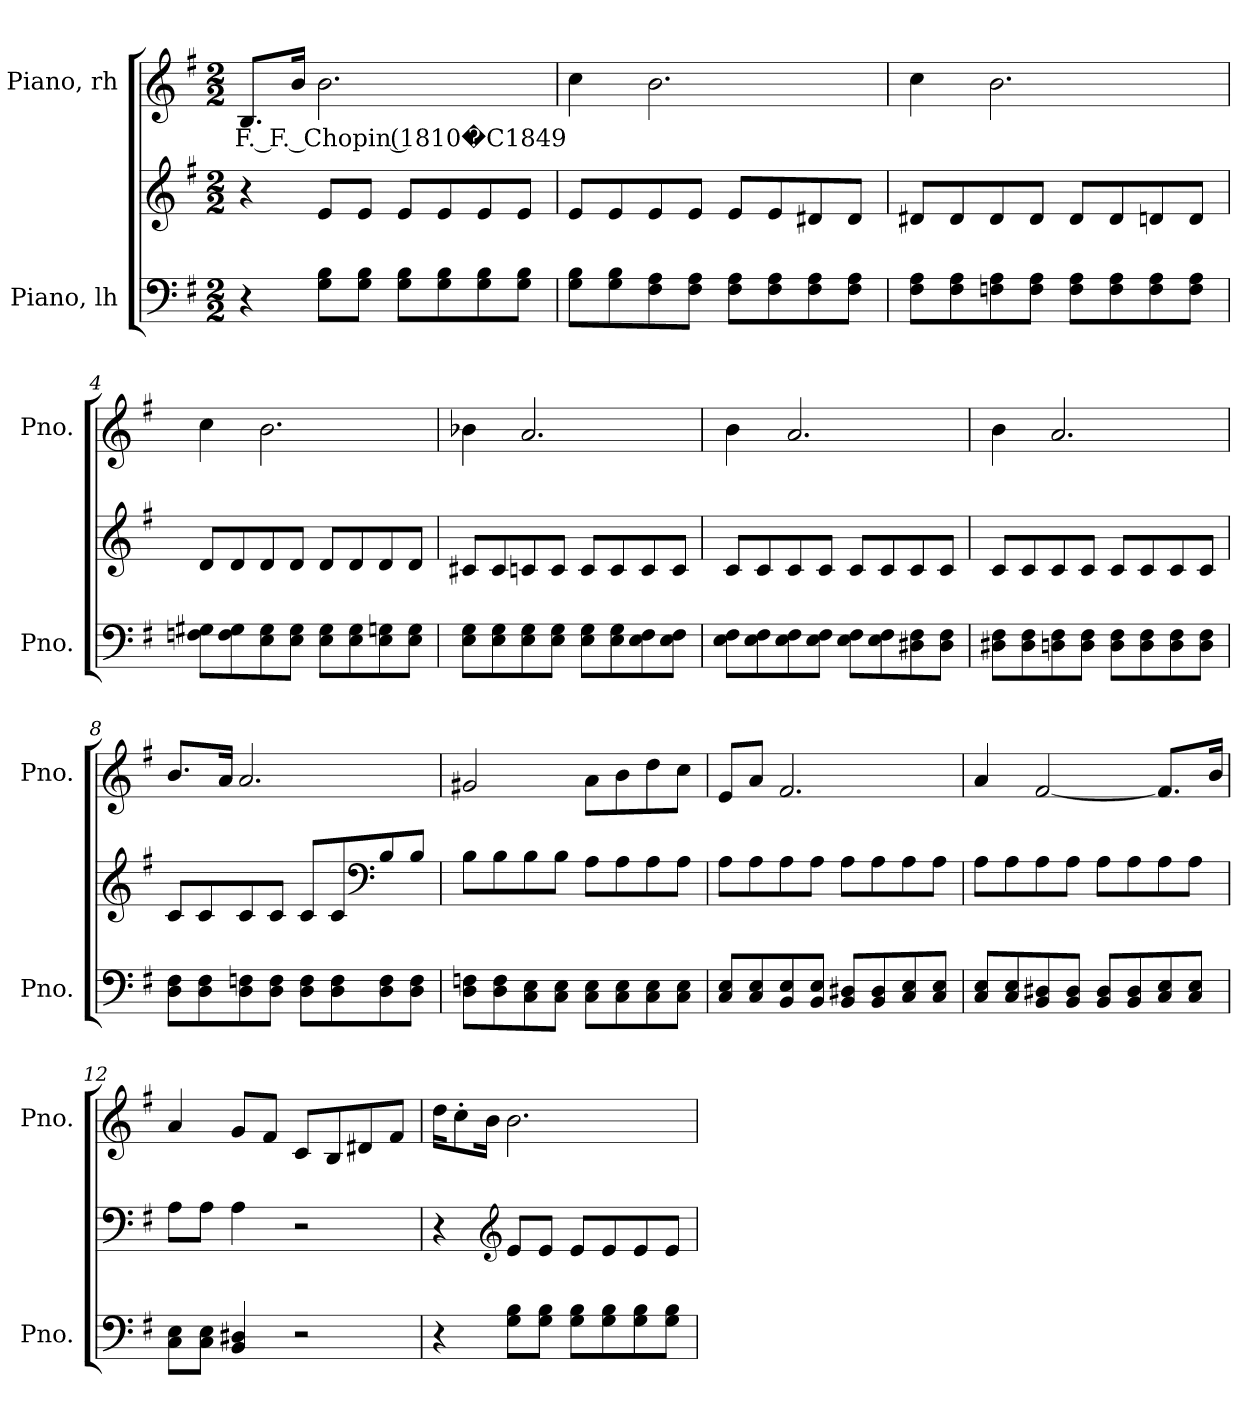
**kern	**kern	**kern	**text
*part2	*part2	*part1	*part1
*staff3	*staff2	*staff1	*staff1
*I"Piano, lh	*	*I"Piano, rh	*
*I'Pno.	*	*I'Pno.	*
*clefF4	*clefG2	*clefG2	*
*k[f#]	*k[f#]	*k[f#]	*
*M2/2	*M2/2	*M2/2	*
*MM72	*MM72	*MM72	*
=1	=1	=1	=1
!	!	!	!LO:LY:b
4r	4r	8.B/L	F. F. Chopin (1810�C1849
.	.	16b/Jk	.
8G\ 8B\L	8e/L	2.b\	.
8G\ 8B\J	8e/J	.	.
8G\ 8B\L	8e/L	.	.
8G\ 8B\	8e/	.	.
8G\ 8B\	8e/	.	.
8G\ 8B\J	8e/J	.	.
=2	=2	=2	=2
8G\ 8B\L	8e/L	4cc\	.
8G\ 8B\	8e/	.	.
8F#\ 8A\	8e/	2.b\	.
8F#\ 8A\J	8e/J	.	.
8F#\ 8A\L	8e/L	.	.
8F#\ 8A\	8e/	.	.
8F#\ 8A\	8d#X/	.	.
8F#\ 8A\J	8d#/J	.	.
!!LO:LB:g=z
=3	=3	=3	=3
8F#\ 8A\L	8d#X/L	4cc\	.
8F#\ 8A\	8d#/	.	.
8Fn\ 8A\	8d#/	2.b\	.
8F\ 8A\J	8d#/J	.	.
8F\ 8A\L	8d#/L	.	.
8F\ 8A\	8d#/	.	.
8F\ 8A\	8dn/	.	.
8F\ 8A\J	8d/J	.	.
=4	=4	=4	=4
8Fn\ 8G#X\L	8d/L	4cc\	.
8F\ 8G#\	8d/	.	.
8E\ 8G#\	8d/	2.b\	.
8E\ 8G#\J	8d/J	.	.
8E\ 8G#\L	8d/L	.	.
8E\ 8G#\	8d/	.	.
8E\ 8Gn\	8d/	.	.
8E\ 8G\J	8d/J	.	.
=5	=5	=5	=5
8E\ 8G\L	8c#X/L	4b-X\	.
8E\ 8G\	8c#/	.	.
8E\ 8G\	8cn/	2.a/	.
8E\ 8G\J	8c/J	.	.
8E\ 8G\L	8c/L	.	.
8E\ 8G\	8c/	.	.
8E\ 8F#\	8c/	.	.
8E\ 8F#\J	8c/J	.	.
!!LO:LB:g=z
=6	=6	=6	=6
8E\ 8F#\L	8c/L	4b\	.
8E\ 8F#\	8c/	.	.
8E\ 8F#\	8c/	2.a/	.
8E\ 8F#\J	8c/J	.	.
8E\ 8F#\L	8c/L	.	.
8E\ 8F#\	8c/	.	.
8D#X\ 8F#\	8c/	.	.
8D#\ 8F#\J	8c/J	.	.
=7	=7	=7	=7
8D#X\ 8F#\L	8c/L	4b\	.
8D#\ 8F#\	8c/	.	.
8Dn\ 8F#\	8c/	2.a/	.
8D\ 8F#\J	8c/J	.	.
8D\ 8F#\L	8c/L	.	.
8D\ 8F#\	8c/	.	.
8D\ 8F#\	8c/	.	.
8D\ 8F#\J	8c/J	.	.
=8	=8	=8	=8
8D\ 8F#\L	8c/L	8.b/L	.
8D\ 8F#\	8c/	.	.
.	.	16a/Jk	.
8D\ 8Fn\	8c/	2.a/	.
8D\ 8F\J	8c/J	.	.
8D\ 8F\L	8c/L	.	.
8D\ 8F\	8c/	.	.
*	*clefF4	*	*
8D\ 8F\	8B/	.	.
8D\ 8F\J	8B/J	.	.
!!LO:LB:g=z
=9	=9	=9	=9
8D\ 8Fn\L	8B\L	2g#X/	.
8D\ 8F\	8B\	.	.
8C\ 8E\	8B\	.	.
8C\ 8E\J	8B\J	.	.
8C\ 8E\L	8A\L	8a\L	.
8C\ 8E\	8A\	8b\	.
8C\ 8E\	8A\	8dd\	.
8C\ 8E\J	8A\J	8cc\J	.
=10	=10	=10	=10
8C/ 8E/L	8A\L	8e/L	.
8C/ 8E/	8A\	8a/J	.
8BB/ 8E/	8A\	2.f#/	.
8BB/ 8E/J	8A\J	.	.
8BB/ 8D#X/L	8A\L	.	.
8BB/ 8D#/	8A\	.	.
8C/ 8E/	8A\	.	.
8C/ 8E/J	8A\J	.	.
=11	=11	=11	=11
8C/ 8E/L	8A\L	4a/	.
8C/ 8E/	8A\	.	.
8BB/ 8D#X/	8A\	[2f#/	.
8BB/ 8D#/J	8A\J	.	.
8BB/ 8D#/L	8A\L	.	.
8BB/ 8D#/	8A\	.	.
8C/ 8E/	8A\	8.f#/L]	.
8C/ 8E/J	8A\J	.	.
.	.	16b/Jk	.
=12	=12	=12	=12
8C\ 8E\L	8A\L	4a/	.
8C\ 8E\J	8A\J	.	.
4BB/ 4D#X/	4A\	8g/L	.
.	.	8f#/J	.
2r	2r	8c/L	.
.	.	8B/	.
.	.	8d#X/	.
.	.	8f#/J	.
!!LO:PB:g=z
=13	=13	=13	=13
4r	4r	16dd\KL	.
.	.	8cc'\	.
.	.	16b\Jk	.
*	*clefG2	*	*
8G\ 8B\L	8e/L	2.b\	.
8G\ 8B\J	8e/J	.	.
8G\ 8B\L	8e/L	.	.
8G\ 8B\	8e/	.	.
8G\ 8B\	8e/	.	.
8G\ 8B\J	8e/J	.	.
=	=	=	=
*-	*-	*-	*-
